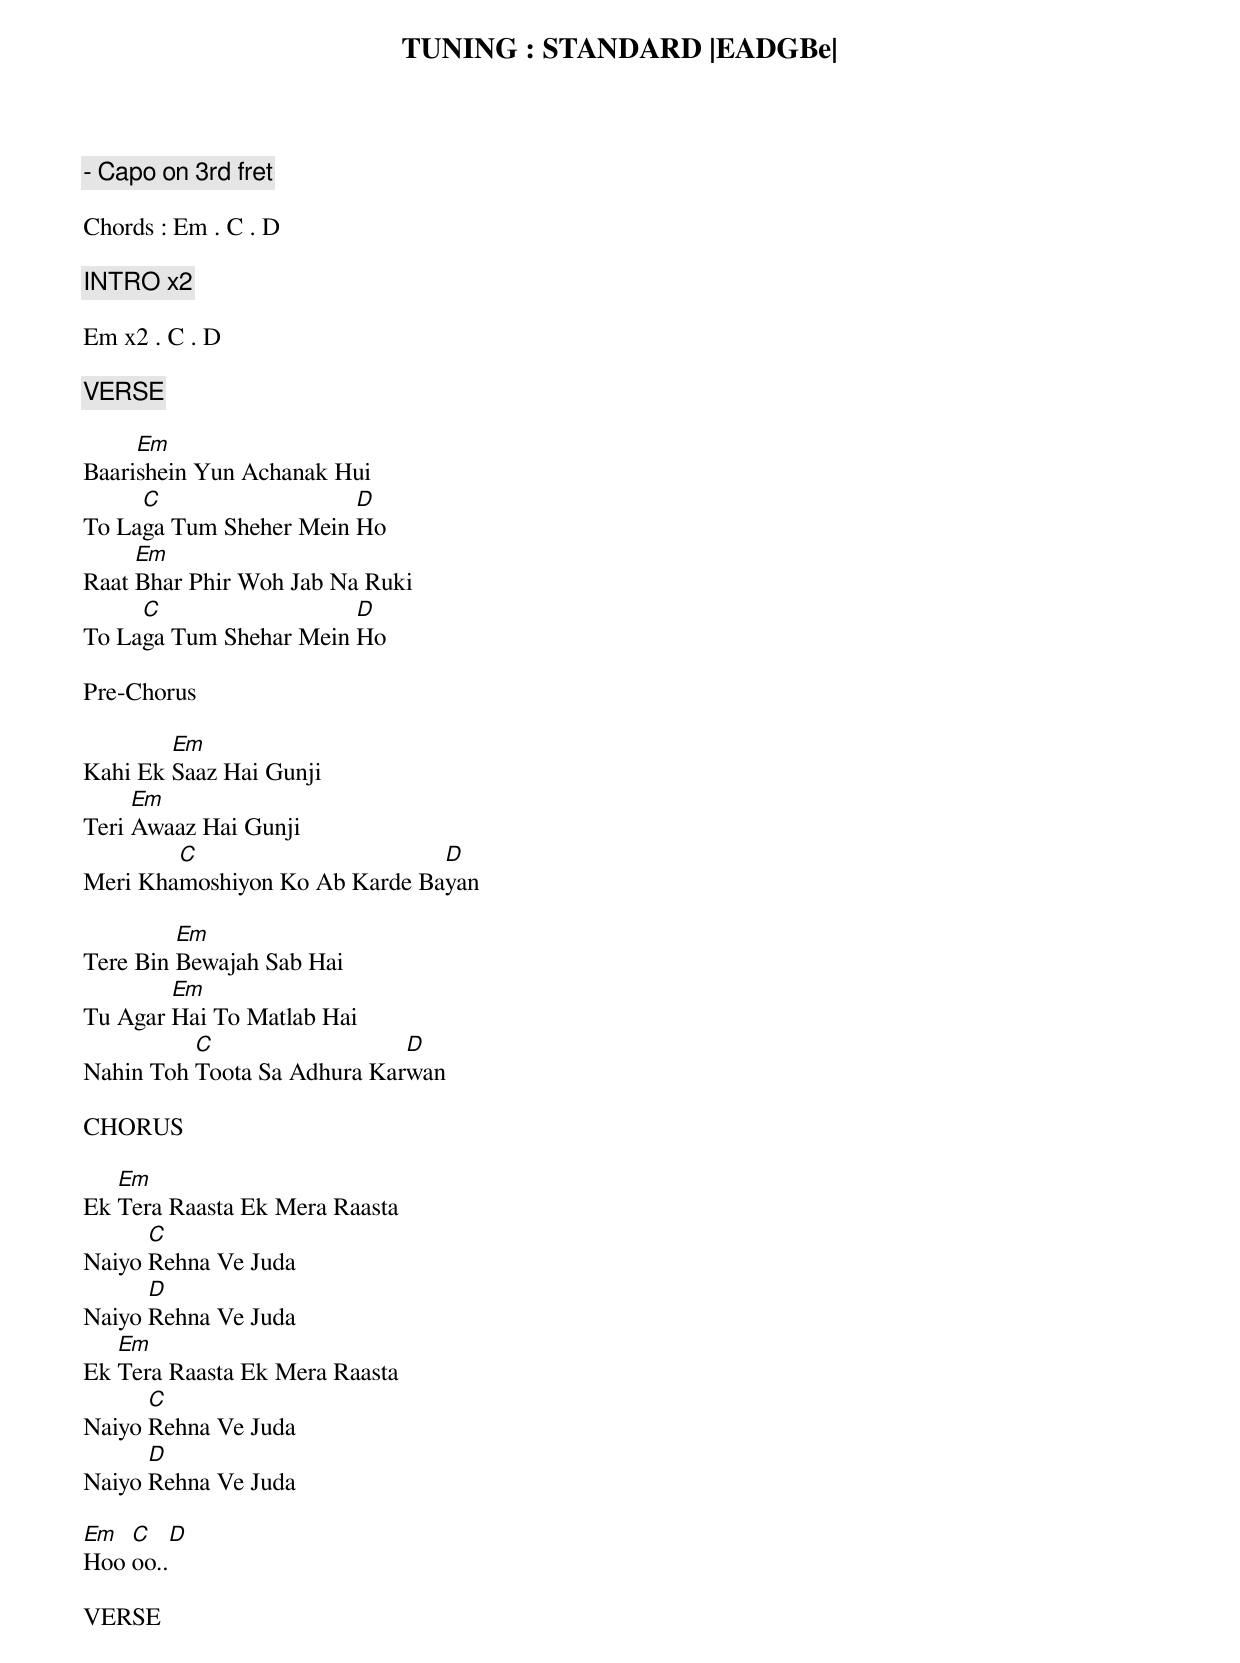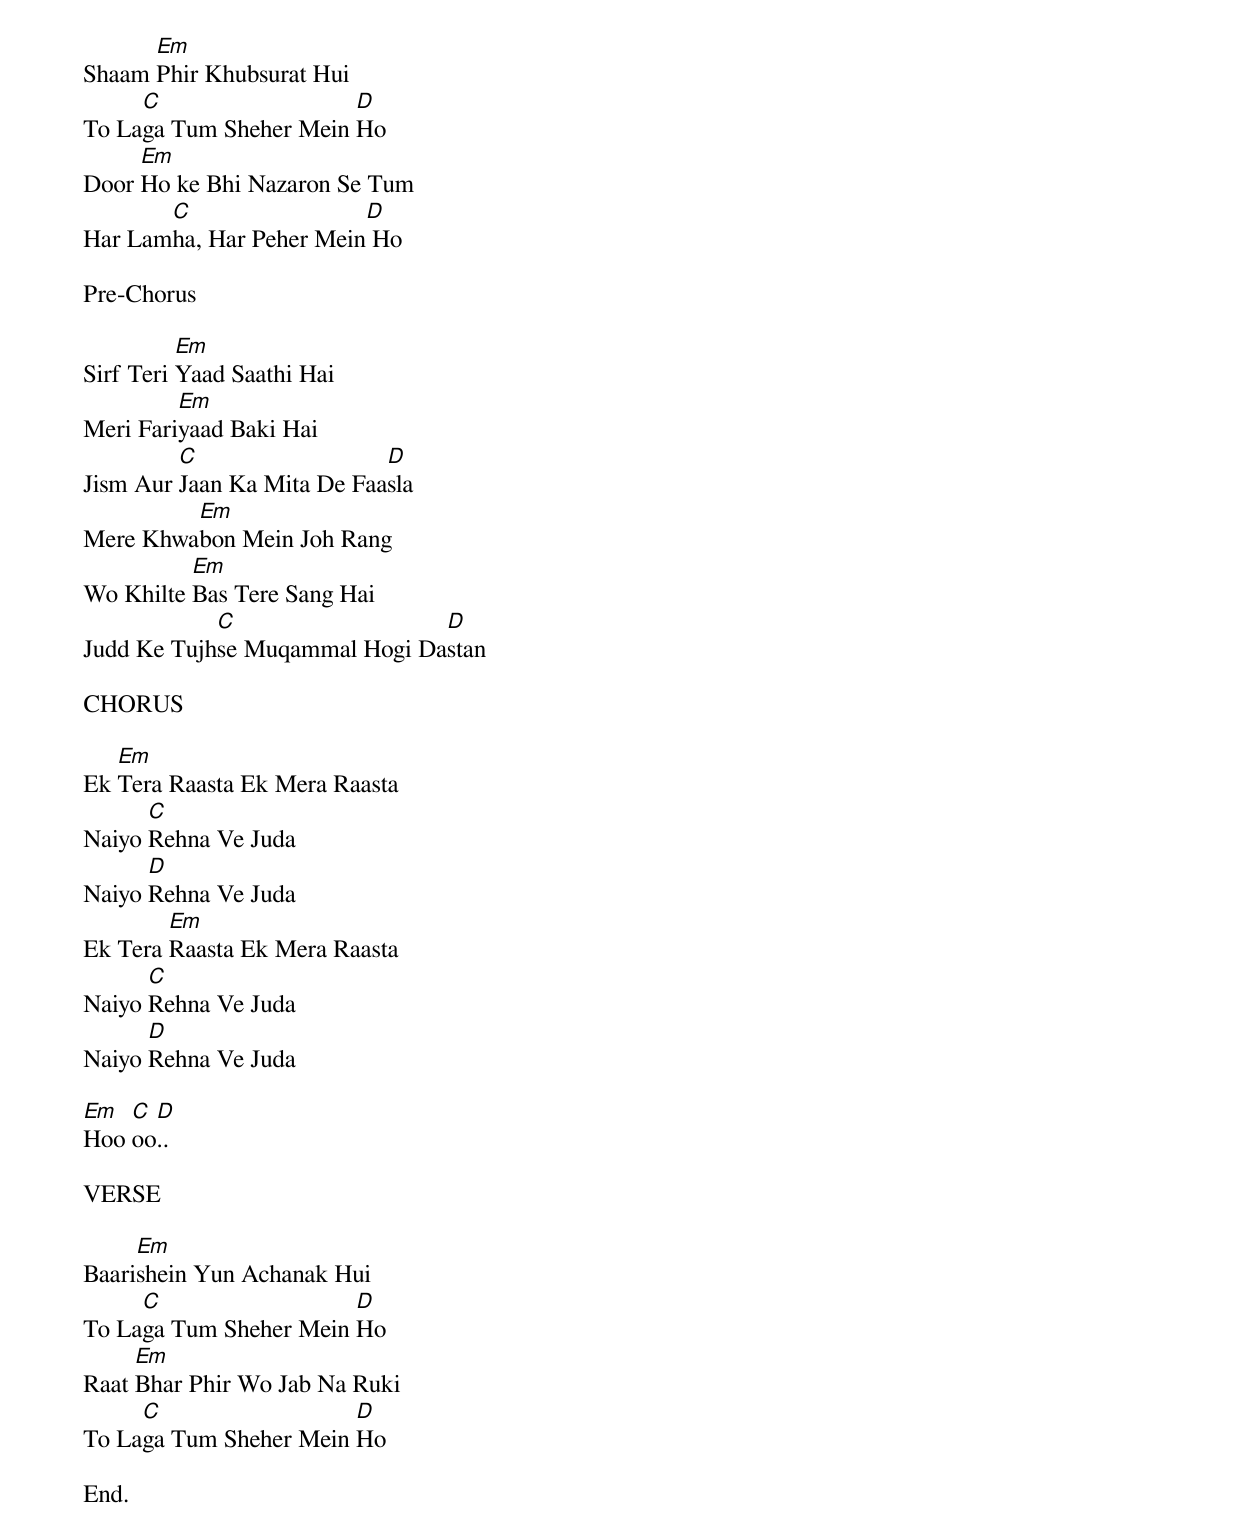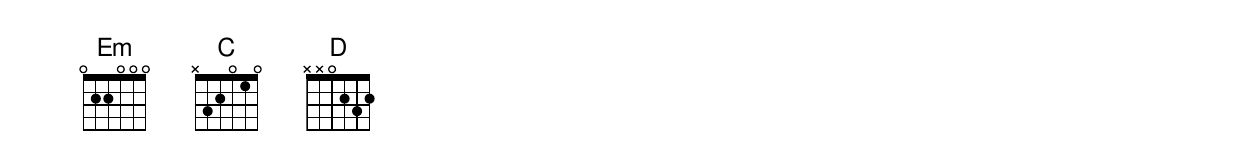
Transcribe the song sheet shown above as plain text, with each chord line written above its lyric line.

TUNING : STANDARD |EADGBe|

- Capo on 3rd fret

Chords : Em . C . D

INTRO x2

Em x2 . C . D

VERSE

     Em
Baarishein Yun Achanak Hui
     C                  D
To Laga Tum Sheher Mein Ho
     Em
Raat Bhar Phir Woh Jab Na Ruki
     C                  D
To Laga Tum Shehar Mein Ho

Pre-Chorus

        Em
Kahi Ek Saaz Hai Gunji
     Em
Teri Awaaz Hai Gunji
        C                      D
Meri Khamoshiyon Ko Ab Karde Bayan

         Em
Tere Bin Bewajah Sab Hai
        Em
Tu Agar Hai To Matlab Hai
          C                  D
Nahin Toh Toota Sa Adhura Karwan

CHORUS

   Em
Ek Tera Raasta Ek Mera Raasta
      C
Naiyo Rehna Ve Juda
      D
Naiyo Rehna Ve Juda
   Em
Ek Tera Raasta Ek Mera Raasta
      C
Naiyo Rehna Ve Juda
      D
Naiyo Rehna Ve Juda

Em  C   D
Hoo oo..

VERSE

      Em
Shaam Phir Khubsurat Hui
     C                  D
To Laga Tum Sheher Mein Ho
     Em
Door Ho ke Bhi Nazaron Se Tum
       C                 D
Har Lamha, Har Peher Mein Ho

Pre-Chorus

          Em
Sirf Teri Yaad Saathi Hai
         Em
Meri Fariyaad Baki Hai
         C                  D
Jism Aur Jaan Ka Mita De Faasla
         Em
Mere Khwabon Mein Joh Rang
          Em
Wo Khilte Bas Tere Sang Hai
            C                  D
Judd Ke Tujhse Muqammal Hogi Dastan

CHORUS

   Em
Ek Tera Raasta Ek Mera Raasta
      C
Naiyo Rehna Ve Juda
      D
Naiyo Rehna Ve Juda
        Em
Ek Tera Raasta Ek Mera Raasta
      C
Naiyo Rehna Ve Juda
      D
Naiyo Rehna Ve Juda

Em  C D
Hoo oo..

VERSE

     Em
Baarishein Yun Achanak Hui
     C                  D
To Laga Tum Sheher Mein Ho
     Em
Raat Bhar Phir Wo Jab Na Ruki
     C                  D
To Laga Tum Sheher Mein Ho

End.
